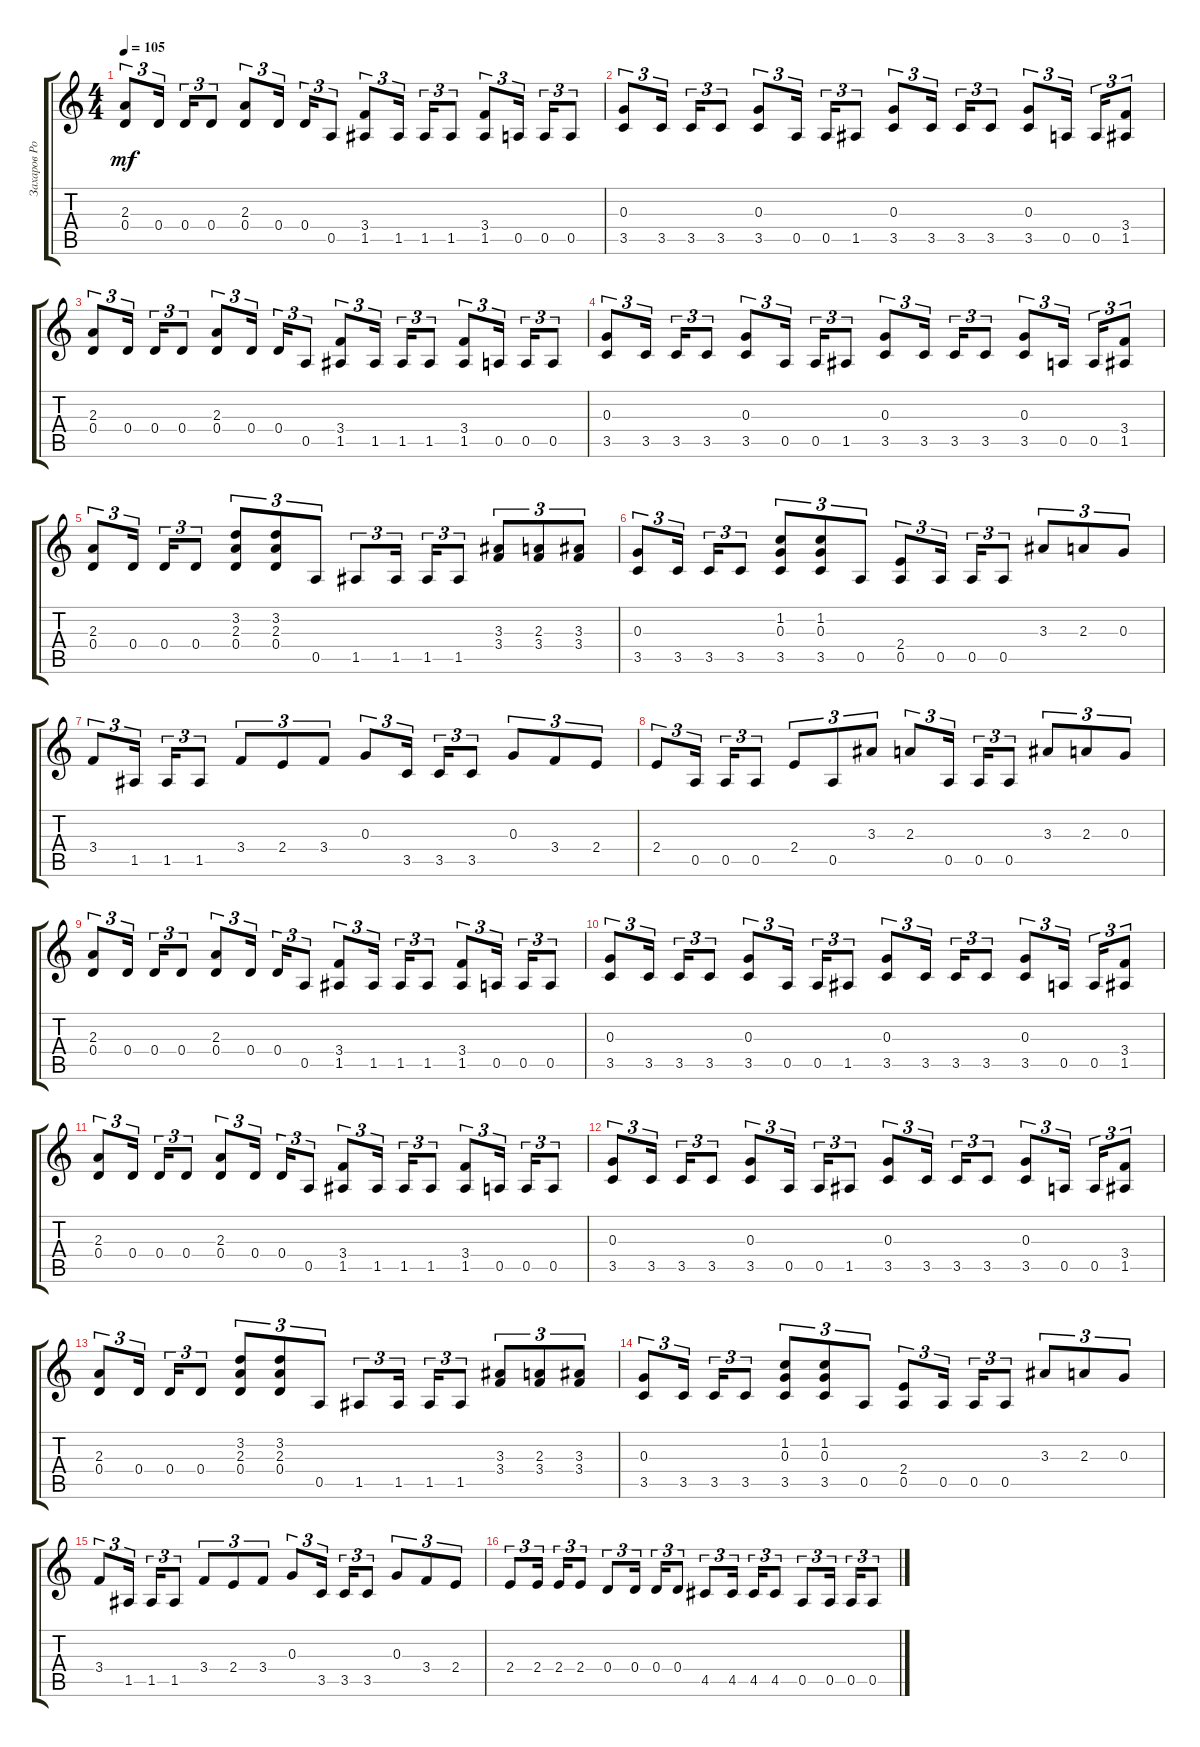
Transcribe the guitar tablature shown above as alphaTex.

\track ("Захаров Роман" "Захаров Ро") {instrument distortionguitar}
\staff {score tabs}
\tuning (E4 B3 G3 D3 A2 E2) {hide}
\ts (4 4)
\tempo 105
\clef g2
\ks c
(2.3 0.4).8{tu (3 2) dy mf} 0.4.16{tu (3 2)} 0.4.16{tu (3 2)} 0.4.8{tu (3 2)} (2.3 0.4).8{tu (3 2)} 0.4.16{tu (3 2)} 0.4.16{tu (3 2)} 0.5.8{tu (3 2)} (3.4 1.5).8{tu (3 2)} 1.5.16{tu (3 2)} 1.5.16{tu (3 2)} 1.5.8{tu (3 2)} (3.4 1.5).8{tu (3 2)} 0.5.16{tu (3 2)} 0.5.16{tu (3 2)} 0.5.8{tu (3 2)} |
(0.3 3.5).8{tu (3 2)} 3.5.16{tu (3 2)} 3.5.16{tu (3 2)} 3.5.8{tu (3 2)} (0.3 3.5).8{tu (3 2)} 0.5.16{tu (3 2)} 0.5.16{tu (3 2)} 1.5.8{tu (3 2)} (0.3 3.5).8{tu (3 2)} 3.5.16{tu (3 2)} 3.5.16{tu (3 2)} 3.5.8{tu (3 2)} (0.3 3.5).8{tu (3 2)} 0.5.16{tu (3 2)} 0.5.16{tu (3 2)} (3.4 1.5).8{tu (3 2)} |
(2.3 0.4).8{tu (3 2)} 0.4.16{tu (3 2)} 0.4.16{tu (3 2)} 0.4.8{tu (3 2)} (2.3 0.4).8{tu (3 2)} 0.4.16{tu (3 2)} 0.4.16{tu (3 2)} 0.5.8{tu (3 2)} (3.4 1.5).8{tu (3 2)} 1.5.16{tu (3 2)} 1.5.16{tu (3 2)} 1.5.8{tu (3 2)} (3.4 1.5).8{tu (3 2)} 0.5.16{tu (3 2)} 0.5.16{tu (3 2)} 0.5.8{tu (3 2)} |
(0.3 3.5).8{tu (3 2)} 3.5.16{tu (3 2)} 3.5.16{tu (3 2)} 3.5.8{tu (3 2)} (0.3 3.5).8{tu (3 2)} 0.5.16{tu (3 2)} 0.5.16{tu (3 2)} 1.5.8{tu (3 2)} (0.3 3.5).8{tu (3 2)} 3.5.16{tu (3 2)} 3.5.16{tu (3 2)} 3.5.8{tu (3 2)} (0.3 3.5).8{tu (3 2)} 0.5.16{tu (3 2)} 0.5.16{tu (3 2)} (3.4 1.5).8{tu (3 2)} |
(2.3 0.4).8{tu (3 2)} 0.4.16{tu (3 2)} 0.4.16{tu (3 2)} 0.4.8{tu (3 2)} (3.2 2.3 0.4).8{tu (3 2)} (3.2 2.3 0.4).8{tu (3 2)} 0.5.8{tu (3 2)} 1.5.8{tu (3 2)} 1.5.16{tu (3 2)} 1.5.16{tu (3 2)} 1.5.8{tu (3 2)} (3.3 3.4).8{tu (3 2)} (2.3 3.4).8{tu (3 2)} (3.3 3.4).8{tu (3 2)} |
(0.3 3.5).8{tu (3 2)} 3.5.16{tu (3 2)} 3.5.16{tu (3 2)} 3.5.8{tu (3 2)} (1.2 0.3 3.5).8{tu (3 2)} (1.2 0.3 3.5).8{tu (3 2)} 0.5.8{tu (3 2)} (2.4 0.5).8{tu (3 2)} 0.5.16{tu (3 2)} 0.5.16{tu (3 2)} 0.5.8{tu (3 2)} 3.3.8{tu (3 2)} 2.3.8{tu (3 2)} 0.3.8{tu (3 2)} |
3.4.8{tu (3 2)} 1.5.16{tu (3 2)} 1.5.16{tu (3 2)} 1.5.8{tu (3 2)} 3.4.8{tu (3 2)} 2.4.8{tu (3 2)} 3.4.8{tu (3 2)} 0.3.8{tu (3 2)} 3.5.16{tu (3 2)} 3.5.16{tu (3 2)} 3.5.8{tu (3 2)} 0.3.8{tu (3 2)} 3.4.8{tu (3 2)} 2.4.8{tu (3 2)} |
2.4.8{tu (3 2)} 0.5.16{tu (3 2)} 0.5.16{tu (3 2)} 0.5.8{tu (3 2)} 2.4.8{tu (3 2)} 0.5.8{tu (3 2)} 3.3.8{tu (3 2)} 2.3.8{tu (3 2)} 0.5.16{tu (3 2)} 0.5.16{tu (3 2)} 0.5.8{tu (3 2)} 3.3.8{tu (3 2)} 2.3.8{tu (3 2)} 0.3.8{tu (3 2)} |
(2.3 0.4).8{tu (3 2)} 0.4.16{tu (3 2)} 0.4.16{tu (3 2)} 0.4.8{tu (3 2)} (2.3 0.4).8{tu (3 2)} 0.4.16{tu (3 2)} 0.4.16{tu (3 2)} 0.5.8{tu (3 2)} (3.4 1.5).8{tu (3 2)} 1.5.16{tu (3 2)} 1.5.16{tu (3 2)} 1.5.8{tu (3 2)} (3.4 1.5).8{tu (3 2)} 0.5.16{tu (3 2)} 0.5.16{tu (3 2)} 0.5.8{tu (3 2)} |
(0.3 3.5).8{tu (3 2)} 3.5.16{tu (3 2)} 3.5.16{tu (3 2)} 3.5.8{tu (3 2)} (0.3 3.5).8{tu (3 2)} 0.5.16{tu (3 2)} 0.5.16{tu (3 2)} 1.5.8{tu (3 2)} (0.3 3.5).8{tu (3 2)} 3.5.16{tu (3 2)} 3.5.16{tu (3 2)} 3.5.8{tu (3 2)} (0.3 3.5).8{tu (3 2)} 0.5.16{tu (3 2)} 0.5.16{tu (3 2)} (3.4 1.5).8{tu (3 2)} |
(2.3 0.4).8{tu (3 2)} 0.4.16{tu (3 2)} 0.4.16{tu (3 2)} 0.4.8{tu (3 2)} (2.3 0.4).8{tu (3 2)} 0.4.16{tu (3 2)} 0.4.16{tu (3 2)} 0.5.8{tu (3 2)} (3.4 1.5).8{tu (3 2)} 1.5.16{tu (3 2)} 1.5.16{tu (3 2)} 1.5.8{tu (3 2)} (3.4 1.5).8{tu (3 2)} 0.5.16{tu (3 2)} 0.5.16{tu (3 2)} 0.5.8{tu (3 2)} |
(0.3 3.5).8{tu (3 2)} 3.5.16{tu (3 2)} 3.5.16{tu (3 2)} 3.5.8{tu (3 2)} (0.3 3.5).8{tu (3 2)} 0.5.16{tu (3 2)} 0.5.16{tu (3 2)} 1.5.8{tu (3 2)} (0.3 3.5).8{tu (3 2)} 3.5.16{tu (3 2)} 3.5.16{tu (3 2)} 3.5.8{tu (3 2)} (0.3 3.5).8{tu (3 2)} 0.5.16{tu (3 2)} 0.5.16{tu (3 2)} (3.4 1.5).8{tu (3 2)} |
(2.3 0.4).8{tu (3 2)} 0.4.16{tu (3 2)} 0.4.16{tu (3 2)} 0.4.8{tu (3 2)} (3.2 2.3 0.4).8{tu (3 2)} (3.2 2.3 0.4).8{tu (3 2)} 0.5.8{tu (3 2)} 1.5.8{tu (3 2)} 1.5.16{tu (3 2)} 1.5.16{tu (3 2)} 1.5.8{tu (3 2)} (3.3 3.4).8{tu (3 2)} (2.3 3.4).8{tu (3 2)} (3.3 3.4).8{tu (3 2)} |
(0.3 3.5).8{tu (3 2)} 3.5.16{tu (3 2)} 3.5.16{tu (3 2)} 3.5.8{tu (3 2)} (1.2 0.3 3.5).8{tu (3 2)} (1.2 0.3 3.5).8{tu (3 2)} 0.5.8{tu (3 2)} (2.4 0.5).8{tu (3 2)} 0.5.16{tu (3 2)} 0.5.16{tu (3 2)} 0.5.8{tu (3 2)} 3.3.8{tu (3 2)} 2.3.8{tu (3 2)} 0.3.8{tu (3 2)} |
3.4.8{tu (3 2)} 1.5.16{tu (3 2)} 1.5.16{tu (3 2)} 1.5.8{tu (3 2)} 3.4.8{tu (3 2)} 2.4.8{tu (3 2)} 3.4.8{tu (3 2)} 0.3.8{tu (3 2)} 3.5.16{tu (3 2)} 3.5.16{tu (3 2)} 3.5.8{tu (3 2)} 0.3.8{tu (3 2)} 3.4.8{tu (3 2)} 2.4.8{tu (3 2)} |
2.4.8{tu (3 2)} 2.4.16{tu (3 2)} 2.4.16{tu (3 2)} 2.4.8{tu (3 2)} 0.4.8{tu (3 2)} 0.4.16{tu (3 2)} 0.4.16{tu (3 2)} 0.4.8{tu (3 2)} 4.5.8{tu (3 2)} 4.5.16{tu (3 2)} 4.5.16{tu (3 2)} 4.5.8{tu (3 2)} 0.5.8{tu (3 2)} 0.5.16{tu (3 2)} 0.5.16{tu (3 2)} 0.5.8{tu (3 2)}
